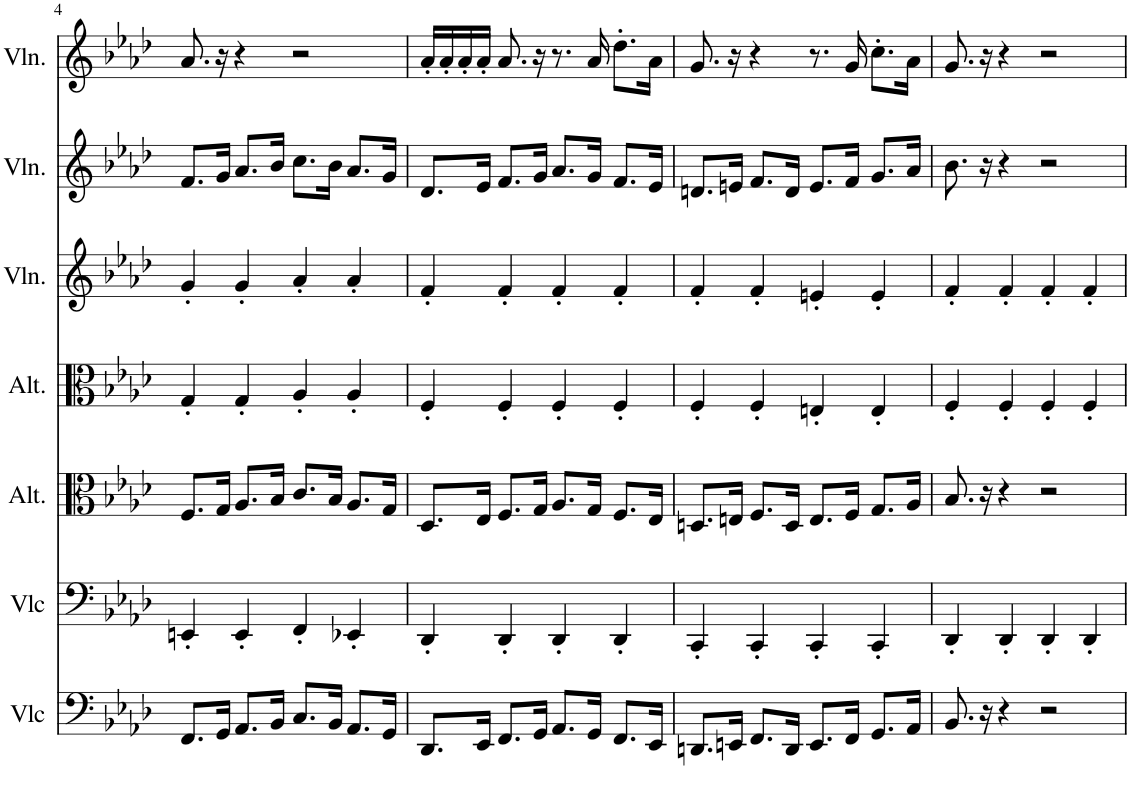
**kern	**kern	**kern	**kern	**kern	**kern	**kern
*part7	*part6	*part5	*part4	*part3	*part2	*part1
*staff7	*staff6	*staff5	*staff4	*staff3	*staff2	*staff1
*I"Violoncelle	*I"Violoncelle	*I"Alto	*I"Alto	*I"Violon	*I"Violon	*I"Violon
*I'Vlc	*I'Vlc	*I'Alt.	*I'Alt.	*I'Vln.	*I'Vln.	*I'Vln.
!!LO:PB:g=z
*clefF4	*clefF4	*clefC3	*clefC3	*clefG2	*clefG2	*clefG2
*k[b-e-a-d-]	*k[b-e-a-d-]	*k[b-e-a-d-]	*k[b-e-a-d-]	*k[b-e-a-d-]	*k[b-e-a-d-]	*k[b-e-a-d-]
*M4/4	*M4/4	*M4/4	*M4/4	*M4/4	*M4/4	*M4/4
=4	=4	=4	=4	=4	=4	=4
8.FF/L	4EEn'/	8.F/L	4G'/	4g'/	8.f/L	8.a-/
16GG/Jk	.	16G/Jk	.	.	16g/Jk	16r
8.AA-/L	4EE'/	8.A-/L	4G'/	4g'/	8.a-/L	4r
16BB-/Jk	.	16B-/Jk	.	.	16b-/Jk	.
8.C/L	4FF'/	8.c/L	4A-'/	4a-'/	8.cc\L	2r
16BB-/Jk	.	16B-/Jk	.	.	16b-\Jk	.
8.AA-/L	4EE-X'/	8.A-/L	4A-'/	4a-'/	8.a-/L	.
16GG/Jk	.	16G/Jk	.	.	16g/Jk	.
=5	=5	=5	=5	=5	=5	=5
8.DD-/L	4DD-'/	8.D-/L	4F'/	4f'/	8.d-/L	16a-'/LL
.	.	.	.	.	.	16a-'/
.	.	.	.	.	.	16a-'/
16EE-/Jk	.	16E-/Jk	.	.	16e-/Jk	16a-'/JJ
8.FF/L	4DD-'/	8.F/L	4F'/	4f'/	8.f/L	8.a-/
16GG/Jk	.	16G/Jk	.	.	16g/Jk	16r
8.AA-/L	4DD-'/	8.A-/L	4F'/	4f'/	8.a-/L	8.r
16GG/Jk	.	16G/Jk	.	.	16g/Jk	16a-/
8.FF/L	4DD-'/	8.F/L	4F'/	4f'/	8.f/L	8.dd-'\L
16EE-/Jk	.	16E-/Jk	.	.	16e-/Jk	16a-\Jk
=6	=6	=6	=6	=6	=6	=6
8.DDn/L	4CC'/	8.Dn/L	4F'/	4f'/	8.dn/L	8.g/
16EEn/Jk	.	16En/Jk	.	.	16en/Jk	16r
8.FF/L	4CC'/	8.F/L	4F'/	4f'/	8.f/L	4r
16DD/Jk	.	16D/Jk	.	.	16d/Jk	.
8.EE/L	4CC'/	8.E/L	4En'/	4en'/	8.e/L	8.r
16FF/Jk	.	16F/Jk	.	.	16f/Jk	16g/
8.GG/L	4CC'/	8.G/L	4E'/	4e'/	8.g/L	8.cc'\L
16AA-/Jk	.	16A-/Jk	.	.	16a-/Jk	16a-\Jk
=7	=7	=7	=7	=7	=7	=7
8.BB-/	4DD-'/	8.B-/	4F'/	4f'/	8.b-\	8.g/
16r	.	16r	.	.	16r	16r
4r	4DD-'/	4r	4F'/	4f'/	4r	4r
2r	4DD-'/	2r	4F'/	4f'/	2r	2r
.	4DD-'/	.	4F'/	4f'/	.	.
=	=	=	=	=	=	=
*-	*-	*-	*-	*-	*-	*-
